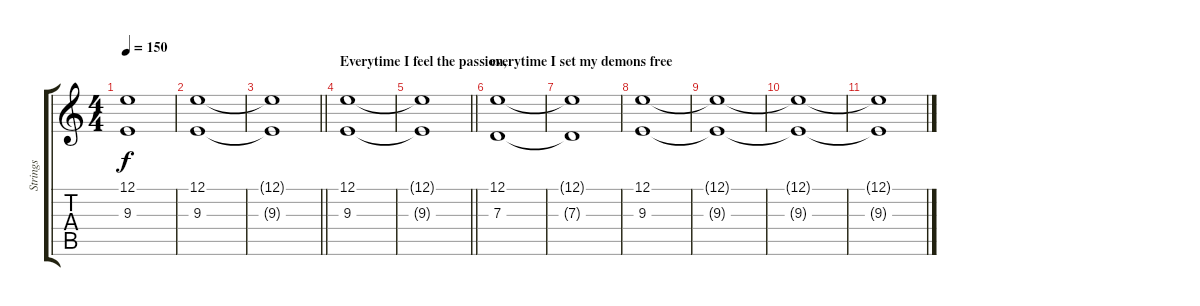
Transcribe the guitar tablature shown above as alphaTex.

\track ("Strings" "Strings") {instrument stringensemble2}
\staff {score tabs}
\tuning (E4 B3 G3 D3 A2 E2) {hide}
\ts (4 4)
\tempo 150
\clef g2
\ks c
(12.1{t} 9.3{t}).1{dy f} |
(12.1 9.3).1 |
\barLineRight lightlight
(12.1{t} 9.3{t}).1 |
\section ("" "Everytime I feel the passion,")
(12.1 9.3).1 |
\barLineRight lightlight
(12.1{t} 9.3{t}).1 |
\section ("" "everytime I set my demons free")
(12.1 7.3).1 |
(12.1{t} 7.3{t}).1 |
(12.1 9.3).1 |
(12.1{t} 9.3{t}).1 |
(12.1{t} 9.3{t}).1{volume 0} |
(12.1{t} 9.3{t}).1
